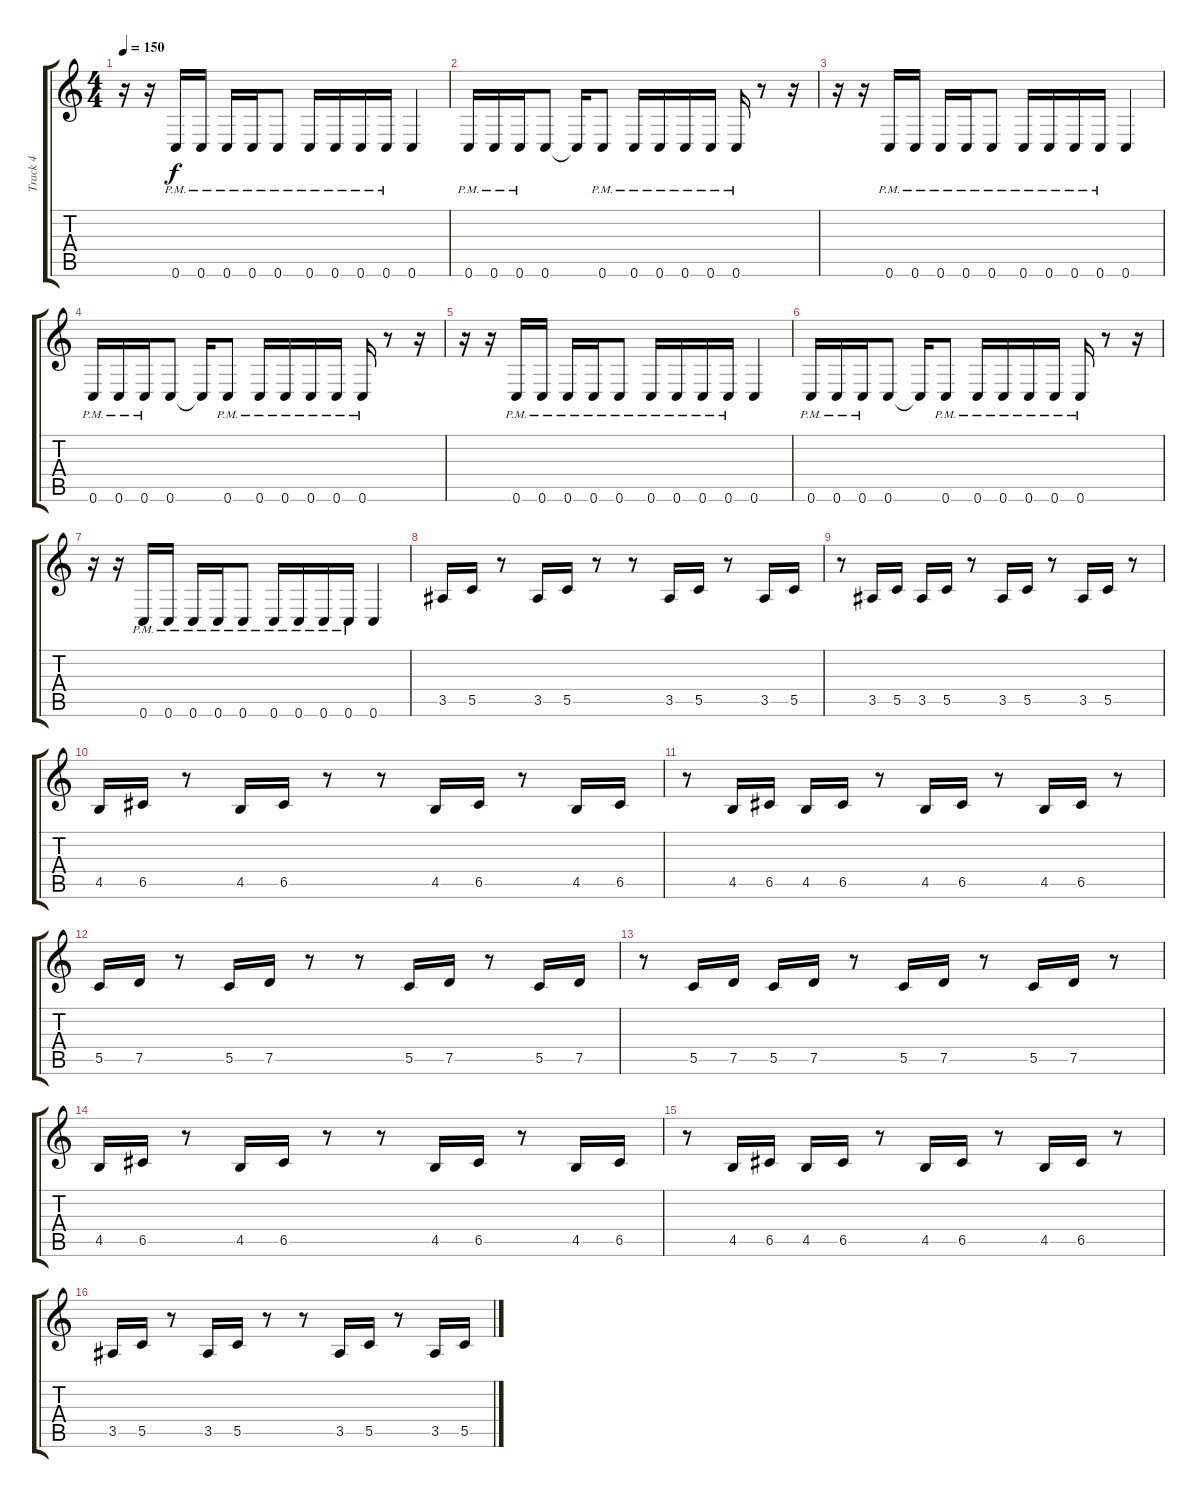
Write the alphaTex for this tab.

\track ("Track 4" "Track 4") {instrument overdrivenguitar}
\staff {score tabs}
\tuning (D4 A3 F3 C3 G2 C2) {hide}
\ts (4 4)
\tempo 150
\clef g2
\ks c
r.16{dy f} r.16 0.6{pm}.16 0.6{pm}.16 0.6{pm}.16 0.6{pm}.16 0.6{pm}.8 0.6{pm}.16 0.6{pm}.16 0.6{pm}.16 0.6{pm}.16 0.6.4 |
0.6{pm}.16 0.6{pm}.16 0.6{pm}.16 0.6.8 0.6{t}.16 0.6{pm}.8 0.6{pm}.16 0.6{pm}.16 0.6{pm}.16 0.6{pm}.16 0.6{pm}.16 r.8 r.16 |
r.16 r.16 0.6{pm}.16 0.6{pm}.16 0.6{pm}.16 0.6{pm}.16 0.6{pm}.8 0.6{pm}.16 0.6{pm}.16 0.6{pm}.16 0.6{pm}.16 0.6.4 |
0.6{pm}.16 0.6{pm}.16 0.6{pm}.16 0.6.8 0.6{t}.16 0.6{pm}.8 0.6{pm}.16 0.6{pm}.16 0.6{pm}.16 0.6{pm}.16 0.6{pm}.16 r.8 r.16 |
r.16 r.16 0.6{pm}.16 0.6{pm}.16 0.6{pm}.16 0.6{pm}.16 0.6{pm}.8 0.6{pm}.16 0.6{pm}.16 0.6{pm}.16 0.6{pm}.16 0.6.4 |
0.6{pm}.16 0.6{pm}.16 0.6{pm}.16 0.6.8 0.6{t}.16 0.6{pm}.8 0.6{pm}.16 0.6{pm}.16 0.6{pm}.16 0.6{pm}.16 0.6{pm}.16 r.8 r.16 |
r.16 r.16 0.6{pm}.16 0.6{pm}.16 0.6{pm}.16 0.6{pm}.16 0.6{pm}.8 0.6{pm}.16 0.6{pm}.16 0.6{pm}.16 0.6{pm}.16 0.6.4 |
3.5.16 5.5.16 r.8 3.5.16 5.5.16 r.8 r.8 3.5.16 5.5.16 r.8 3.5.16 5.5.16 |
r.8 3.5.16 5.5.16 3.5.16 5.5.16 r.8 3.5.16 5.5.16 r.8 3.5.16 5.5.16 r.8 |
4.5.16 6.5.16 r.8 4.5.16 6.5.16 r.8 r.8 4.5.16 6.5.16 r.8 4.5.16 6.5.16 |
r.8 4.5.16 6.5.16 4.5.16 6.5.16 r.8 4.5.16 6.5.16 r.8 4.5.16 6.5.16 r.8 |
5.5.16 7.5.16 r.8 5.5.16 7.5.16 r.8 r.8 5.5.16 7.5.16 r.8 5.5.16 7.5.16 |
r.8 5.5.16 7.5.16 5.5.16 7.5.16 r.8 5.5.16 7.5.16 r.8 5.5.16 7.5.16 r.8 |
4.5.16 6.5.16 r.8 4.5.16 6.5.16 r.8 r.8 4.5.16 6.5.16 r.8 4.5.16 6.5.16 |
r.8 4.5.16 6.5.16 4.5.16 6.5.16 r.8 4.5.16 6.5.16 r.8 4.5.16 6.5.16 r.8 |
3.5.16 5.5.16 r.8 3.5.16 5.5.16 r.8 r.8 3.5.16 5.5.16 r.8 3.5.16 5.5.16
